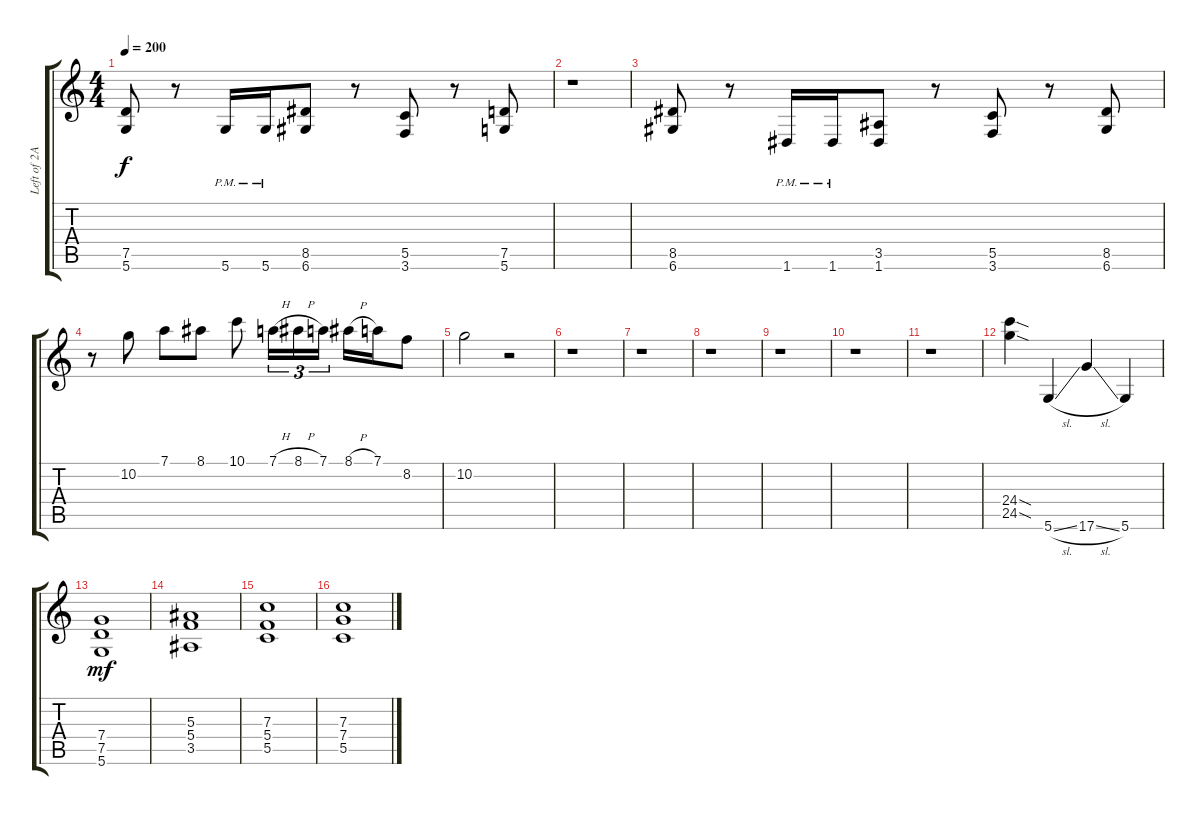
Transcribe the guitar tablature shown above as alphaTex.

\track ("Left of 2A" "Left of 2A") {instrument distortionguitar}
\staff {score tabs}
\tuning (D4 A3 F3 C3 G2 D2) {hide}
\ts (4 4)
\tempo 200
\clef g2
\ks c
(7.5 5.6).8{dy f} r.8 5.6{pm}.16 5.6{pm}.16 (8.5 6.6).8 r.8 (5.5 3.6).8 r.8 (7.5 5.6).8 |
r.1 |
(8.5 6.6).8 r.8 1.6{pm}.16 1.6{pm}.16 (3.5 1.6).8 r.8 (5.5 3.6).8 r.8 (8.5 6.6).8 |
r.8 10.2.8 7.1.8 8.1.8 10.1.8 7.1{h}.16{tu (3 2)} 8.1{h}.16{tu (3 2)} 7.1.16{tu (3 2)} 8.1{h}.16 7.1.16 8.2.8 |
10.2.2 r.2 |
r.1 |
r.1 |
r.1 |
r.1 |
r.1 |
r.1 |
(24.4{sod} 24.5{sod}).4 5.6{sl}.4 17.6{sl}.4 5.6.4 |
(7.4 7.5 5.6).1{dy mf} |
(5.3 5.4 3.5).1 |
(7.3 5.4 5.5).1 |
(7.3 7.4 5.5).1
